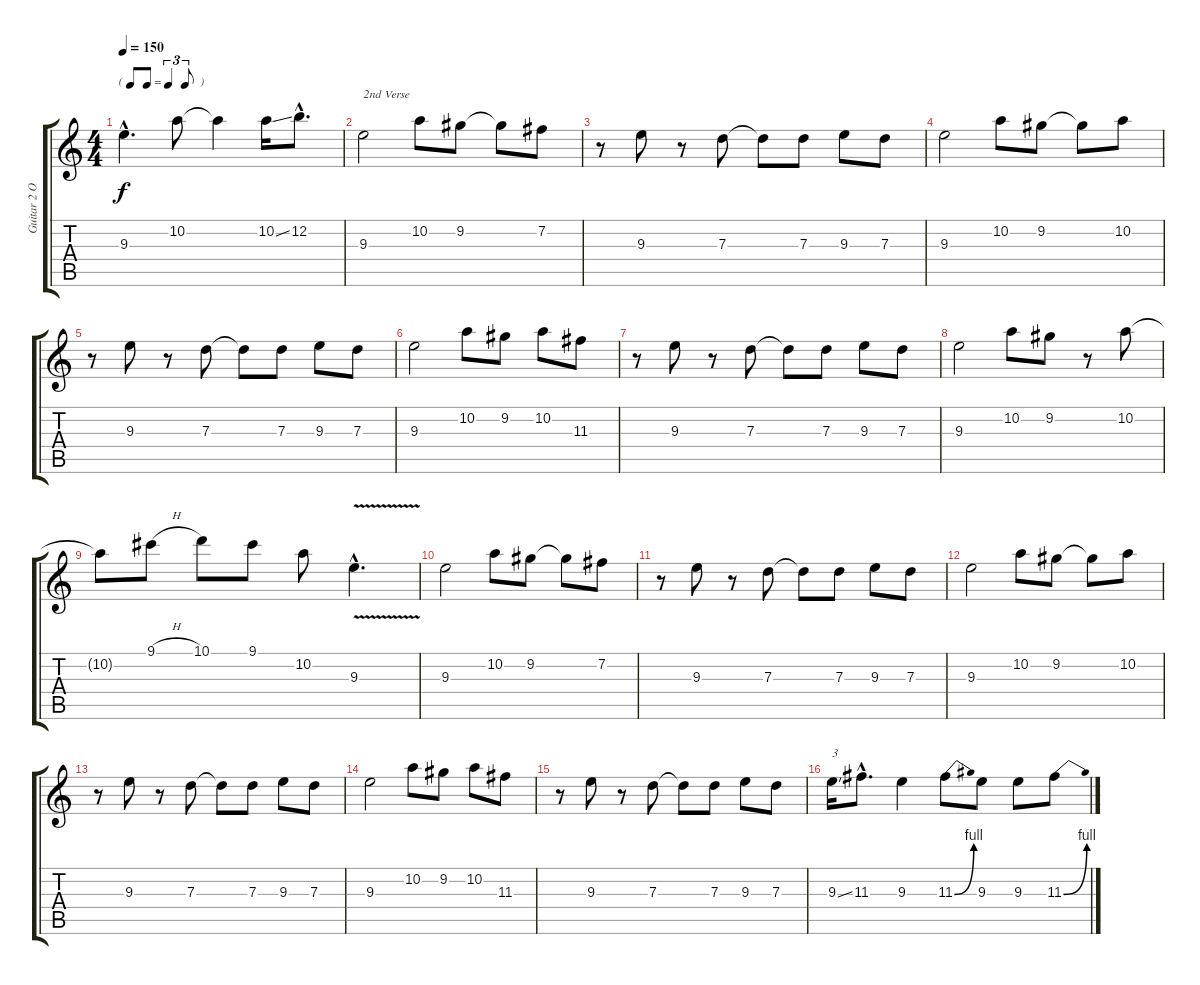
\track ("Guitar 2 Overdrive" "Guitar 2 O") {instrument overdrivenguitar}
\staff {score tabs}
\tuning (E4 B3 G3 D3 A2 E2) {hide}
\ts (4 4)
\tf triplet8th
\tempo 150
\clef g2
\ks c
9.3{hac t}.4{d dy f} 10.2.8 10.2{t}.4 10.2{ss}.16 12.2{hac}.8{d} |
9.3.2{txt "2nd Verse"} 10.2.8 9.2.8 9.2{t}.8 7.2.8 |
r.8 9.3.8 r.8 7.3.8 7.3{t}.8 7.3.8 9.3.8 7.3.8 |
9.3.2 10.2.8 9.2.8 9.2{t}.8 10.2.8 |
r.8 9.3.8 r.8 7.3.8 7.3{t}.8 7.3.8 9.3.8 7.3.8 |
9.3.2 10.2.8 9.2.8 10.2.8 11.3.8 |
r.8 9.3.8 r.8 7.3.8 7.3{t}.8 7.3.8 9.3.8 7.3.8 |
9.3.2 10.2.8 9.2.8 r.8 10.2.8 |
10.2{t}.8 9.1{h}.8 10.1.8 9.1.8 10.2.8 9.3{v hac}.4{d} |
9.3.2 10.2.8 9.2.8 9.2{t}.8 7.2.8 |
r.8 9.3.8 r.8 7.3.8 7.3{t}.8 7.3.8 9.3.8 7.3.8 |
9.3.2 10.2.8 9.2.8 9.2{t}.8 10.2.8 |
r.8 9.3.8 r.8 7.3.8 7.3{t}.8 7.3.8 9.3.8 7.3.8 |
9.3.2 10.2.8 9.2.8 10.2.8 11.3.8 |
r.8 9.3.8 r.8 7.3.8 7.3{t}.8 7.3.8 9.3.8 7.3.8 |
9.3{ss}.16{txt "3"} 11.3{hac}.8{d} 9.3.4 11.3{be (bend 0 0 60 4)}.8 9.3.8 9.3.8 11.3{be (bend 0 0 60 4)}.8
